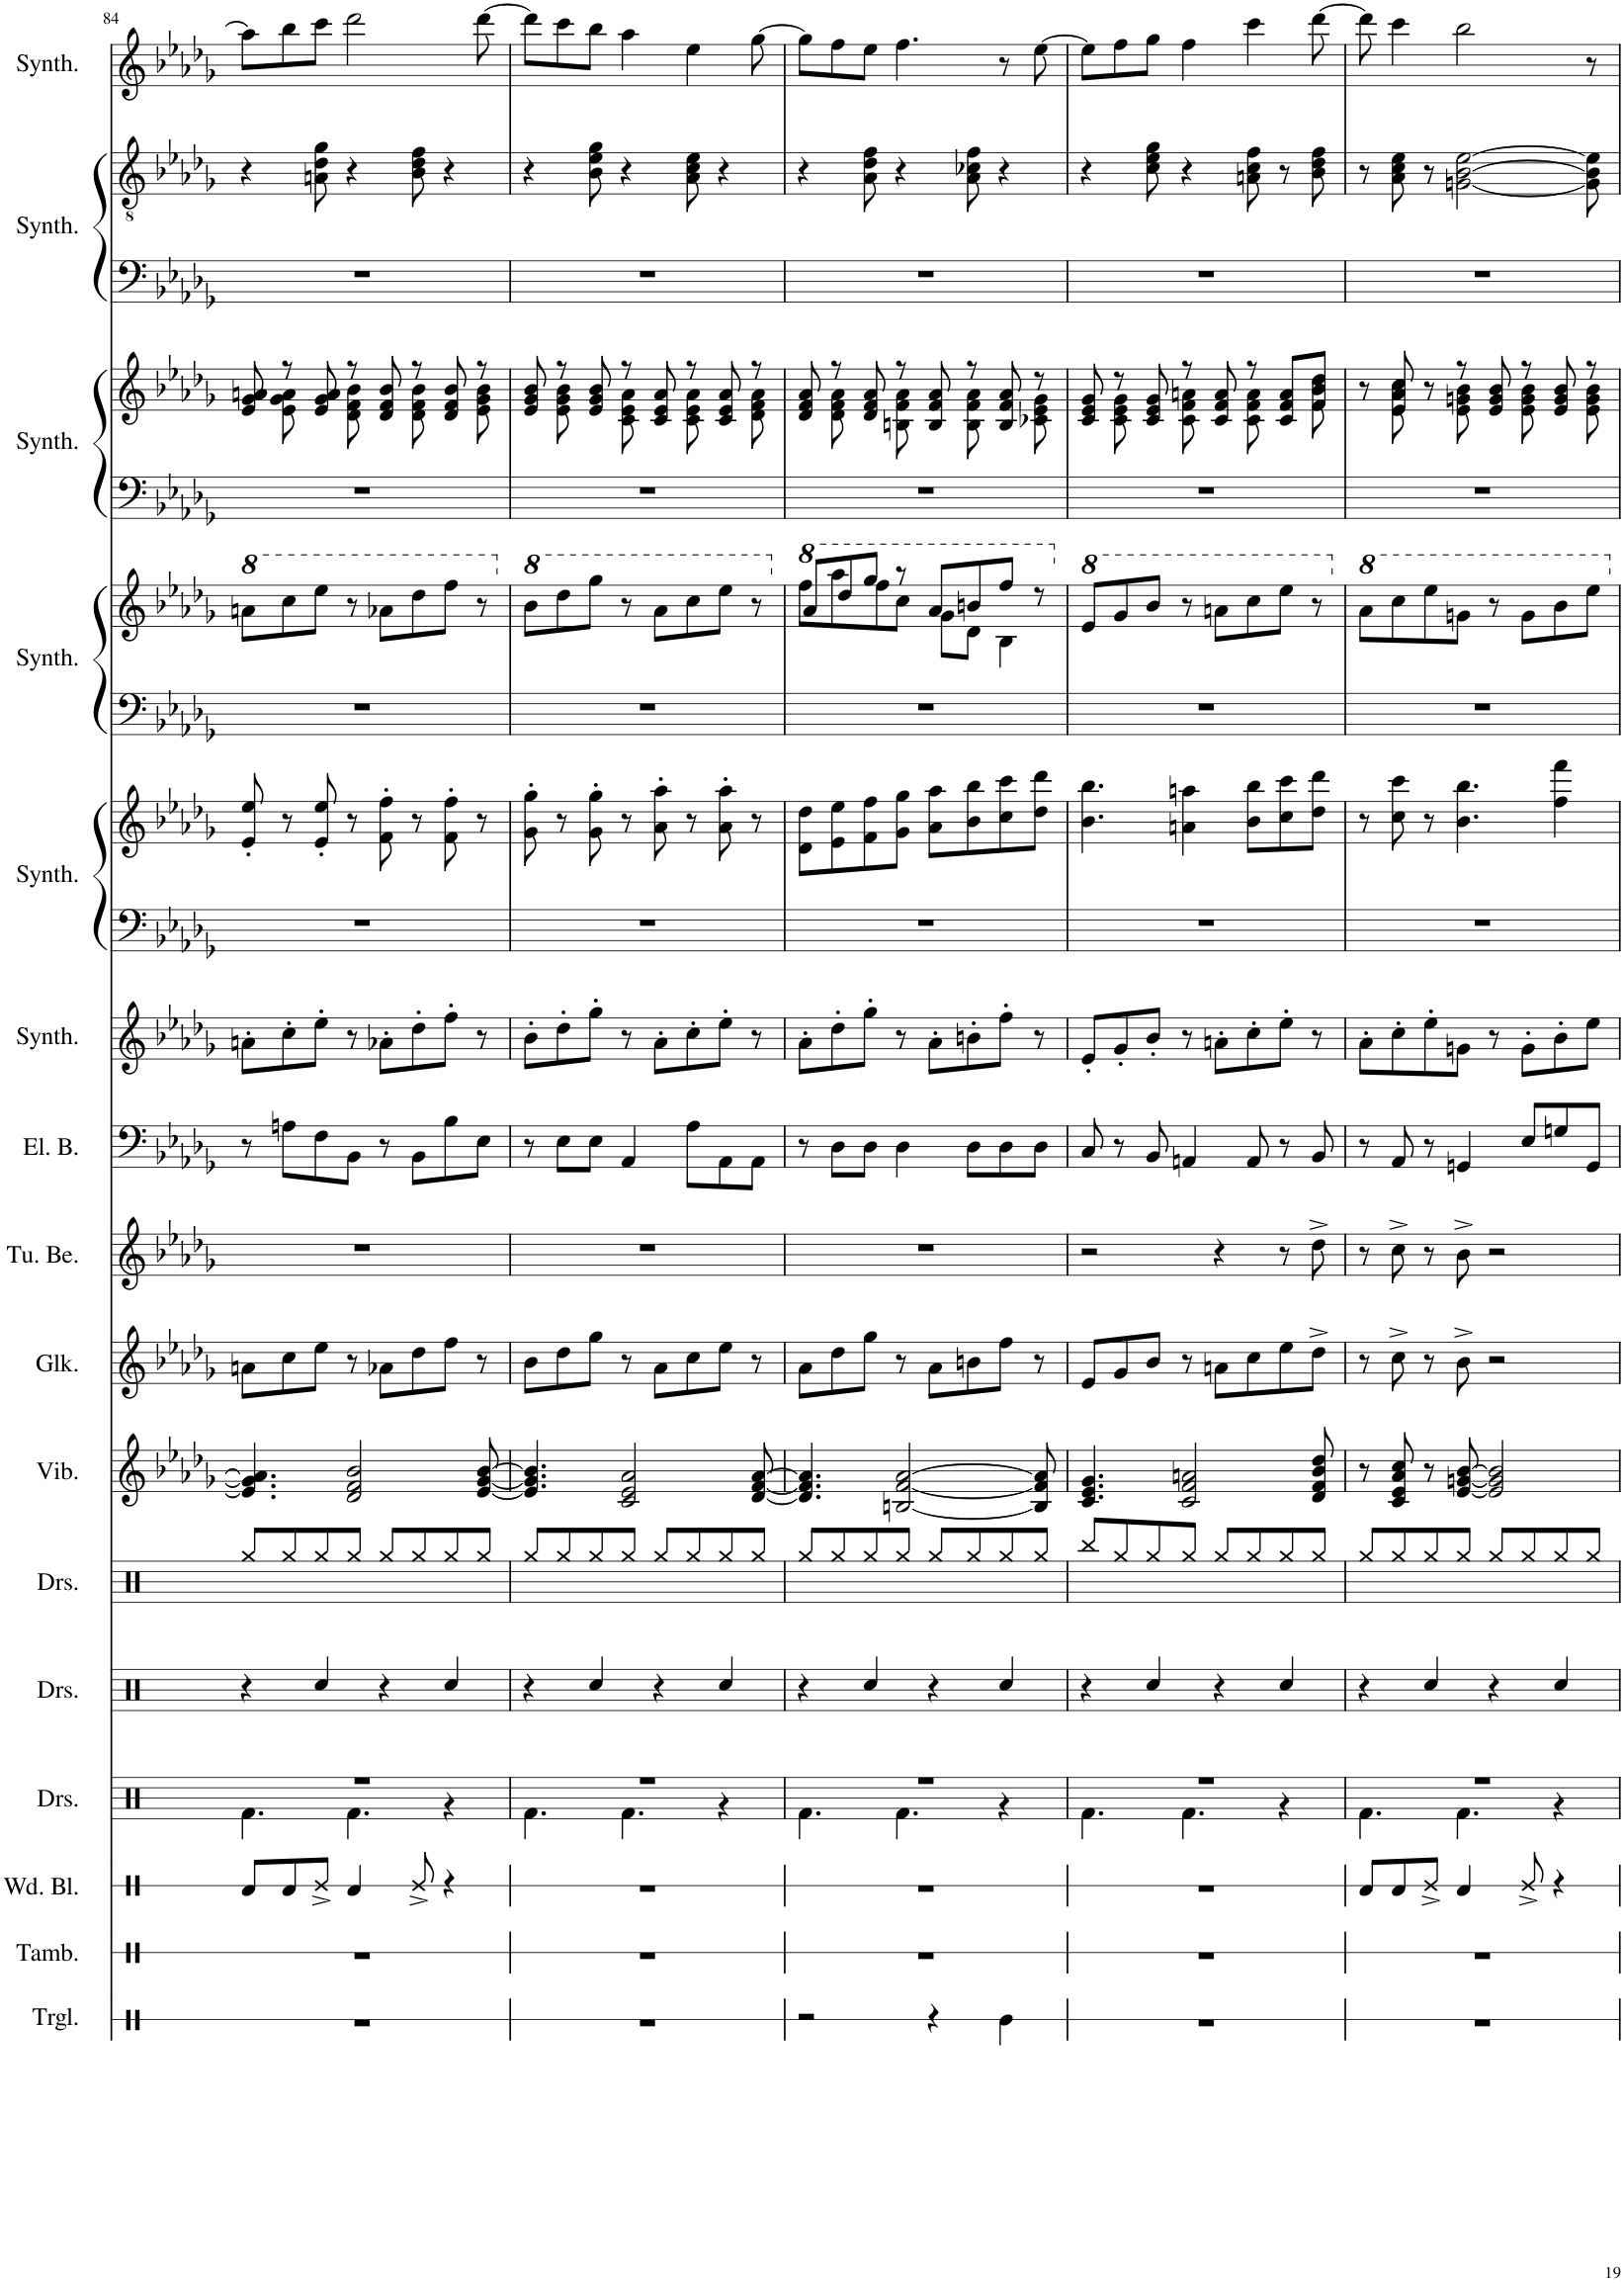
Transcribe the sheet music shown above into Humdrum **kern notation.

**kern	**kern	**kern	**kern	**kern	**kern	**kern	**kern	**kern	**kern	**kern	**kern	**kern	**kern	**kern	**kern	**kern	**kern	**kern	**kern
*part16	*part15	*part14	*part13	*part12	*part11	*part10	*part9	*part8	*part7	*part6	*part5	*part5	*part4	*part4	*part3	*part3	*part2	*part2	*part1
*staff20	*staff19	*staff18	*staff17	*staff16	*staff15	*staff14	*staff13	*staff12	*staff11	*staff10	*staff9	*staff8	*staff7	*staff6	*staff5	*staff4	*staff3	*staff2	*staff1
*I"Triangle	*I"Tambourine	*I"Wood Blocks	*I"Drumset	*I"Drumset	*I"Drumset	*I"Vibraphone	*I"Glockenspiel	*I"Tubular Bells	*I"Electric Bass	*I"Bass Synthesizer	*I"String Synthesizer	*	*I"Effect Synthesizer	*	*I"Effect Synthesizer	*	*I"Effect Synthesizer	*	*I"Rain Synthesizer
*I'Trgl.	*I'Tamb.	*I'Wd. Bl.	*I'Drs.	*I'Drs.	*I'Drs.	*I'Vib.	*I'Glk.	*I'Tu. Be.	*I'El. B.	*I'Synth.	*I'Synth.	*	*I'Synth.	*	*I'Synth.	*	*I'Synth.	*	*I'Synth.
!!LO:PB:g=z
*clefX	*clefX	*clefX	*clefX	*clefX	*clefX	*clefG2	*clefG2	*clefG2	*clefF4	*clefG2	*clefF4	*clefG2	*clefF4	*clefG2	*clefF4	*clefG2	*clefF4	*clefGv2	*clefG2
*	*	*	*	*	*	*	*Trd-14c-24	*	*Trd7c12	*	*	*	*	*	*	*	*	*	*
*k[]	*k[]	*k[]	*k[]	*k[]	*k[]	*k[b-e-a-d-g-]	*k[b-e-a-d-g-]	*k[b-e-a-d-g-]	*k[b-e-a-d-g-]	*k[b-e-a-d-g-]	*k[b-e-a-d-g-]	*k[b-e-a-d-g-]	*k[b-e-a-d-g-]	*k[b-e-a-d-g-]	*k[b-e-a-d-g-]	*k[b-e-a-d-g-]	*k[b-e-a-d-g-]	*k[b-e-a-d-g-]	*k[b-e-a-d-g-]
*M4/4	*M4/4	*M4/4	*M4/4	*M4/4	*M4/4	*M4/4	*M4/4	*M4/4	*M4/4	*M4/4	*M4/4	*M4/4	*M4/4	*M4/4	*M4/4	*M4/4	*M4/4	*M4/4	*M4/4
=84	=84	=84	=84	=84	=84	=84	=84	=84	=84	=84	=84	=84	=84	=84	=84	=84	=84	=84	=84
*	*	*	*^	*	*	*	*	*	*	*	*	*	*	*	*	*	*	*	*
*	*	*	*	*	*	*	*	*	*	*	*	*	*	*	*8va	*	*	*	*	*
*	*	*	*	*	*	*	*	*	*	*	*	*	*	*	*	*	*^	*	*	*
1r	1r	8Rd/L	1r	4.Rf\	4r	8Rgg/L	4.e-/] 4.g-/] 4.a/]	8an\L	1r	8r	8an'\L	1r	8e-/' 8ee-/'	1r	8aan\L	1r	8e-/ 8g-/ 8an/	8ryy	1r	4r	8aa\L]
.	.	8Rd/	.	.	.	8Rgg/	.	8cc\	.	8An\L	8cc'\	.	8r	.	8ccc\	.	8r	8e-\ 8g-\ 8a\	.	.	8bb-\
.	.	8Re^/J	.	.	4Rcc/	8Rgg/	.	8ee-\J	.	8F\	8ee-'\J	.	8e-/' 8ee-/'	.	8eee-\J	.	8e-/ 8g-/ 8a/	8ryy	.	8An\ 8d-\ 8g-\	8ccc\J
.	.	4Rd/	.	4.Rf\	.	8Rgg/J	2d-/ 2f/ 2b-/	8r	.	8BB-\J	8r	.	8r	.	8r	.	8r	8d-\ 8f\ 8b-\	.	4r	2ddd-\
.	.	.	.	.	4r	8Rgg/L	.	8a-X\L	.	8r	8a-X'\L	.	8f\' 8ff\'	.	8aa-X\L	.	8d-/ 8f/ 8b-/	8ryy	.	.	.
.	.	8Re^/	.	.	.	8Rgg/	.	8dd-\	.	8BB-\L	8dd-'\	.	8r	.	8ddd-\	.	8r	8d-\ 8f\ 8b-\	.	8B-\ 8d-\ 8f\	.
.	.	4r	.	4r	4Rcc/	8Rgg/	.	8ff\J	.	8B-\	8ff'\J	.	8f\' 8ff\'	.	8fff\J	.	8d-/ 8f/ 8b-/	8ryy	.	4r	.
.	.	.	.	.	.	8Rgg/J	[8e-/ [8g-/ [8b-/	8r	.	8E-\J	8r	.	8r	.	8r	.	8r	8e-\ 8g-\ 8b-\	.	.	[8ddd-\
=85	=85	=85	=85	=85	=85	=85	=85	=85	=85	=85	=85	=85	=85	=85	=85	=85	=85	=85	=85	=85	=85
*	*	*	*	*	*	*	*	*	*	*	*	*	*	*	*X8va	*	*	*	*	*	*
*	*	*	*	*	*	*	*	*	*	*	*	*	*	*	*8va	*	*	*	*	*	*
1r	1r	1r	1r	4.Rf\	4r	8Rgg/L	4.e-/] 4.g-/] 4.b-/]	8b-\L	1r	8r	8b-'\L	1r	8g-\' 8gg-\'	1r	8bb-\L	1r	8e-/ 8g-/ 8b-/	8ryy	1r	4r	8ddd-\L]
.	.	.	.	.	.	8Rgg/	.	8dd-\	.	8E-\L	8dd-'\	.	8r	.	8ddd-\	.	8r	8e-\ 8g-\ 8b-\	.	.	8ccc\
.	.	.	.	.	4Rcc/	8Rgg/	.	8gg-\J	.	8E-\J	8gg-'\J	.	8g-\' 8gg-\'	.	8ggg-\J	.	8e-/ 8g-/ 8b-/	8ryy	.	8B-\ 8e-\ 8g-\	8bb-\J
.	.	.	.	4.Rf\	.	8Rgg/J	2c/ 2e-/ 2a-/	8r	.	4AA-/	8r	.	8r	.	8r	.	8r	8c\ 8e-\ 8a-\	.	4r	4aa-\
.	.	.	.	.	4r	8Rgg/L	.	8a-\L	.	.	8a-'\L	.	8a-\' 8aa-\'	.	8aa-\L	.	8c/ 8e-/ 8a-/	8ryy	.	.	.
.	.	.	.	.	.	8Rgg/	.	8cc\	.	8A-\L	8cc'\	.	8r	.	8ccc\	.	8r	8c\ 8e-\ 8a-\	.	8A-\ 8c\ 8e-\	4ee-\
.	.	.	.	4r	4Rcc/	8Rgg/	.	8ee-\J	.	8AA-\	8ee-'\J	.	8a-\' 8aa-\'	.	8eee-\J	.	8c/ 8e-/ 8a-/	8ryy	.	4r	.
.	.	.	.	.	.	8Rgg/J	[8d-/ [8f/ [8a-/	8r	.	8AA-\J	8r	.	8r	.	8r	.	8r	8d-\ 8f\ 8a-\	.	.	[8gg-\
=86	=86	=86	=86	=86	=86	=86	=86	=86	=86	=86	=86	=86	=86	=86	=86	=86	=86	=86	=86	=86	=86
*	*	*	*	*	*	*	*	*	*	*	*	*	*	*	*X8va	*	*	*	*	*	*
*	*	*	*	*	*	*	*	*	*	*	*	*	*	*	*8va	*	*	*	*	*	*
*	*	*	*	*	*	*	*	*	*	*	*	*	*	*	*^	*	*	*	*	*	*
2r	1r	1r	1r	4.Rf\	4r	8Rgg/L	4.d-/] 4.f/] 4.a-/]	8a-\L	1r	8r	8a-'\L	1r	8d-\ 8dd-\L	1r	8aa-/L	8fff\L	1r	8d-/ 8f/ 8a-/	8ryy	1r	4r	8gg-\L]
.	.	.	.	.	.	8Rgg/	.	8dd-\	.	8D-\L	8dd-'\	.	8e-\ 8ee-\	.	8ddd-/	8aaa-\	.	8r	8d-\ 8f\ 8a-\	.	.	8ff\
.	.	.	.	.	4Rcc/	8Rgg/	.	8gg-\J	.	8D-\J	8gg-'\J	.	8f\ 8ff\	.	8ggg-/J	8fff\	.	8d-/ 8f/ 8a-/	8ryy	.	8A-\ 8d-\ 8f\	8ee-\J
.	.	.	.	4.Rf\	.	8Rgg/J	[2Bn/ [2f/ [2a-/	8r	.	4D-\	8r	.	8g-\ 8gg-\J	.	8r	8ccc\J	.	8r	8Bn\ 8f\ 8a-\	.	4r	4.ff\
4r	.	.	.	.	4r	8Rgg/L	.	8a-\L	.	.	8a-'\L	.	8a-\ 8aa-\L	.	8aa-/L	8gg-\L	.	8B/ 8f/ 8a-/	8ryy	.	.	.
.	.	.	.	.	.	8Rgg/	.	8bn\	.	8D-\L	8bn'\	.	8b-\ 8bb-\	.	8bbn/	8dd-\J	.	8r	8B\ 8f\ 8a-\	.	8A-\ 8c-X\ 8f\	.
4Re\	.	.	.	4r	4Rcc/	8Rgg/	.	8ff\J	.	8D-\	8ff'\J	.	8cc\ 8ccc\	.	8fff/J	4b-\	.	8B/ 8f/ 8a-/	8ryy	.	4r	8r
.	.	.	.	.	.	8Rgg/J	8B/] 8f/] 8a-/]	8r	.	8D-\J	8r	.	8dd-\ 8ddd-\J	.	8r	.	.	8r	8c-X\ 8e-\ 8g-\	.	.	[8ee-\
*	*	*	*	*	*	*	*	*	*	*	*	*	*	*	*v	*v	*	*	*	*	*	*
=87	=87	=87	=87	=87	=87	=87	=87	=87	=87	=87	=87	=87	=87	=87	=87	=87	=87	=87	=87	=87	=87
*	*	*	*	*	*	*	*	*	*	*	*	*	*	*	*X8va	*	*	*	*	*	*
*	*	*	*	*	*	*	*	*	*	*	*	*	*	*	*8va	*	*	*	*	*	*
1r	1r	1r	1r	4.Rf\	4r	8Rbb/L	4.c/ 4.e-/ 4.g-/	8e-/L	2r	8C/	8e-'/L	1r	4.b-\ 4.bb-\	1r	8ee-/L	1r	8c/ 8e-/ 8g-/	8ryy	1r	4r	8ee-\L]
.	.	.	.	.	.	8Rgg/	.	8g-/	.	8r	8g-'/	.	.	.	8gg-/	.	8r	8c\ 8e-\ 8g-\	.	.	8ff\
.	.	.	.	.	4Rcc/	8Rgg/	.	8b-/J	.	8BB-/	8b-'/J	.	.	.	8bb-/J	.	8c/ 8e-/ 8g-/	8ryy	.	8c\ 8e-\ 8g-\	8gg-\J
.	.	.	.	4.Rf\	.	8Rgg/J	2c/ 2f/ 2an/	8r	.	4AAn/	8r	.	4an\ 4aan\	.	8r	.	8r	8c\ 8f\ 8an\	.	4r	4ff\
.	.	.	.	.	4r	8Rgg/L	.	8an\L	4r	.	8an'\L	.	.	.	8aan\L	.	8c/ 8f/ 8a/	8ryy	.	.	.
.	.	.	.	.	.	8Rgg/	.	8cc\	.	8AA/	8cc'\	.	8b-\ 8bb-\L	.	8ccc\	.	8r	8c\ 8f\ 8a\	.	8An\ 8c\ 8f\	4ccc\
.	.	.	.	4r	4Rcc/	8Rgg/	.	8ee-\	8r	8r	8ee-'\J	.	8cc\ 8ccc\	.	8eee-\J	.	8c/ 8f/ 8a/L	8ryy	.	8r	.
.	.	.	.	.	.	8Rgg/J	8d-/ 8f/ 8b-/ 8dd-/	8dd-^\J	8dd-^\	8BB-/	8r	.	8dd-\ 8ddd-\J	.	8r	.	8f/ 8b-/ 8dd-/J	8f\ 8b-\ 8dd-\	.	8B-\ 8d-\ 8f\	[8ddd-\
=88	=88	=88	=88	=88	=88	=88	=88	=88	=88	=88	=88	=88	=88	=88	=88	=88	=88	=88	=88	=88	=88
*	*	*	*	*	*	*	*	*	*	*	*	*	*	*	*X8va	*	*	*	*	*	*
*	*	*	*	*	*	*	*	*	*	*	*	*	*	*	*8va	*	*	*	*	*	*
1r	1r	8Rd/L	1r	4.Rf\	4r	8Rgg/L	8r	8r	8r	8r	8a-'\L	1r	8r	1r	8aa-\L	1r	8r	8ryy	1r	8r	8ddd-\]
.	.	8Rd/	.	.	.	8Rgg/	8c/ 8e-/ 8a-/ 8cc/	8cc^\	8cc^\	8AA-/	8cc'\	.	8cc\ 8ccc\	.	8ccc\	.	8e-/ 8a-/ 8cc/	8e-\ 8a-\ 8cc\	.	8A-\ 8c\ 8e-\	4ccc\
.	.	8Re^/J	.	.	4Rcc/	8Rgg/	8r	8r	8r	8r	8ee-'\	.	8r	.	8eee-\	.	8r	8ryy	.	8r	.
.	.	4Rd/	.	4.Rf\	.	8Rgg/J	[8e-/ [8gn/ [8b-/	8b-^\	8b-^\	4GGn/	8gn\J	.	4.b-\ 4.bb-\	.	8ggn\J	.	8r	8e-\ 8gn\ 8b-\	.	[2Gn\ [2B-\ [2e-\	2bb-\
.	.	.	.	.	4r	8Rgg/L	2e-/] 2g/] 2b-/]	2r	2r	.	8r	.	.	.	8r	.	8e-/ 8g/ 8b-/	8ryy	.	.	.
.	.	8Re^/	.	.	.	8Rgg/	.	.	.	8E-/L	8g'\L	.	.	.	8gg\L	.	8r	8e-\ 8g\ 8b-\	.	.	.
.	.	4r	.	4r	4Rcc/	8Rgg/	.	.	.	8Gn/	8b-'\	.	4ff\ 4fff\	.	8bb-\	.	8e-/ 8g/ 8b-/	8ryy	.	.	.
.	.	.	.	.	.	8Rgg/J	.	.	.	8GG/J	8ee-\J	.	.	.	8eee-\J	.	8r	8e-\ 8g\ 8b-\	.	8G\] 8B-\] 8e-\]	8r
*	*	*	*v	*v	*	*	*	*	*	*	*	*	*	*	*	*	*	*	*	*	*
*	*	*	*	*	*	*	*	*	*	*	*	*	*	*X8va	*	*	*	*	*	*
*	*	*	*	*	*	*	*	*	*	*	*	*	*	*	*	*v	*v	*	*	*
=	=	=	=	=	=	=	=	=	=	=	=	=	=	=	=	=	=	=	=
*-	*-	*-	*-	*-	*-	*-	*-	*-	*-	*-	*-	*-	*-	*-	*-	*-	*-	*-	*-
